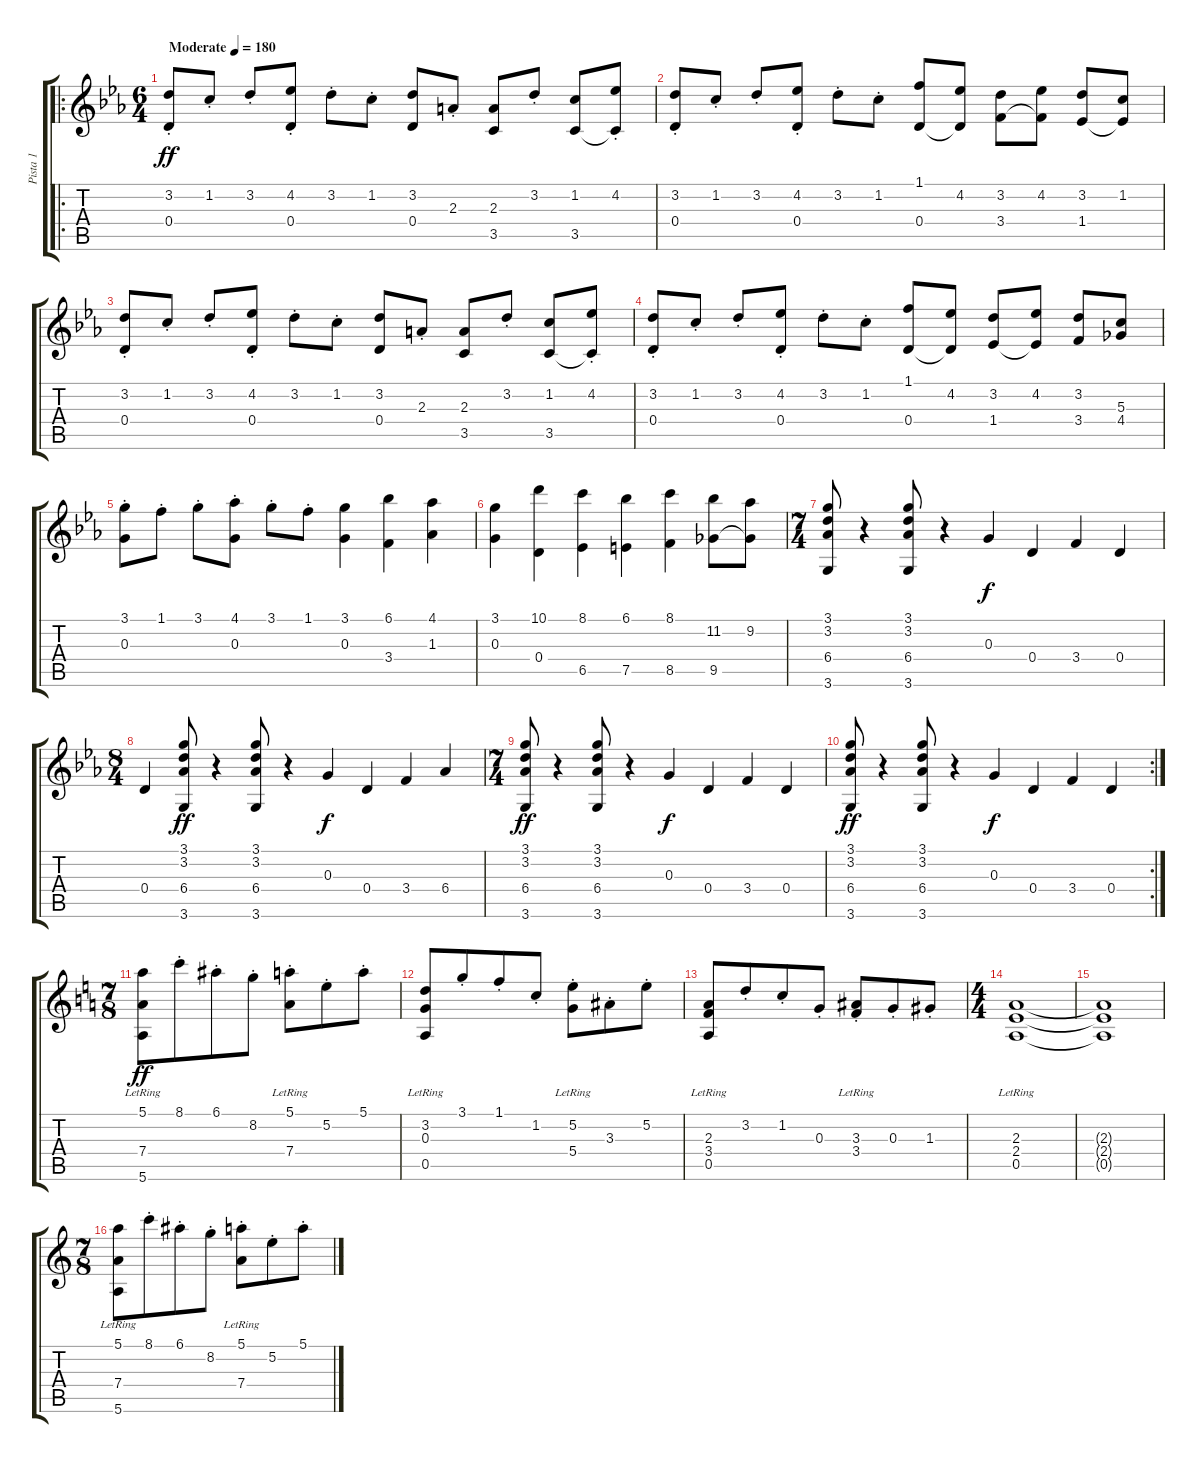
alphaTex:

\track ("Pista 1" "Pista 1") {instrument acousticguitarsteel}
\staff {score tabs}
\tuning (E4 B3 G3 D3 A2 E2) {hide}
\ro
\ts (6 4)
\tempo (180 "Moderate")
\clef g2
\ks cminor
(3.2{st} 0.4{st}).8{dy ff instrument acousticguitarsteel} 1.2{st}.8 3.2{st}.8 (4.2{st} 0.4{st}).8 3.2{st}.8 1.2{st}.8 (3.2 0.4).8 2.3{st}.8 (2.3 3.5).8 3.2{st}.8 (1.2 3.5).8 (4.2{st} 3.5{t}).8 |
(3.2{st} 0.4{st}).8 1.2{st}.8 3.2{st}.8 (4.2{st} 0.4{st}).8 3.2{st}.8 1.2{st}.8 (1.1 0.4).8 (4.2 0.4{t}).8 (3.2 3.4).8 (4.2 3.4{t}).8 (3.2 1.4).8 (1.2 1.4{t}).8 |
(3.2{st} 0.4{st}).8 1.2{st}.8 3.2{st}.8 (4.2{st} 0.4{st}).8 3.2{st}.8 1.2{st}.8 (3.2 0.4).8 2.3{st}.8 (2.3 3.5).8 3.2{st}.8 (1.2 3.5).8 (4.2{st} 3.5{t}).8 |
(3.2{st} 0.4{st}).8 1.2{st}.8 3.2{st}.8 (4.2{st} 0.4{st}).8 3.2{st}.8 1.2{st}.8 (1.1 0.4).8 (4.2 0.4{t}).8 (3.2 1.4).8 (4.2 1.4{t}).8 (3.2 3.4).8 (5.3 4.4).8 |
(3.1{st} 0.3{st}).8 1.1{st}.8 3.1{st}.8 (4.1{st} 0.3{st}).8 3.1{st}.8 1.1{st}.8 (3.1 0.3).4 (6.1 3.4).4 (4.1 1.3).4 |
(3.1 0.3).4 (10.1 0.4).4 (8.1 6.5).4 (6.1 7.5).4 (8.1 8.5).4 (11.2 9.5).8 (9.2 9.5{t}).8 |
\ts (7 4)
(3.1 3.2 6.4 3.6).8 r.4 (3.1 3.2 6.4 3.6).8 r.4 0.3.4{dy f} 0.4.4 3.4.4 0.4.4 |
\ts (8 4)
0.4.4 (3.1 3.2 6.4 3.6).8{dy ff} r.4 (3.1 3.2 6.4 3.6).8 r.4 0.3.4{dy f} 0.4.4 3.4.4 6.4.4 |
\ts (7 4)
(3.1 3.2 6.4 3.6).8{dy ff} r.4 (3.1 3.2 6.4 3.6).8 r.4 0.3.4{dy f} 0.4.4 3.4.4 0.4.4 |
\rc 2
(3.1 3.2 6.4 3.6).8{dy ff} r.4 (3.1 3.2 6.4 3.6).8 r.4 0.3.4{dy f} 0.4.4 3.4.4 0.4.4 |
\ts (7 8)
\ks c
(5.1 7.4 5.6{lr}).8{dy ff} 8.1{st}.8 6.1{st}.8 8.2{st}.8 (5.1{st} 7.4{lr}).8 5.2{st}.8 5.1{st}.8 |
(3.2 0.3 0.5{lr}).8 3.1{st}.8 1.1{st}.8 1.2{st}.8 (5.2{st} 5.4{lr}).8 3.3{st}.8 5.2{st}.8 |
(2.3 3.4 0.5{lr}).8 3.2{st}.8 1.2{st}.8 0.3{st}.8 (3.3{st} 3.4{lr}).8 0.3{st}.8 1.3{st}.8 |
\ts (4 4)
(2.3 2.4 0.5{lr}).1 |
(2.3{t} 2.4{t} 0.5{t}).1 |
\ts (7 8)
(5.1 7.4 5.6{lr}).8 8.1{st}.8 6.1{st}.8 8.2{st}.8 (5.1{st} 7.4{lr}).8 5.2{st}.8 5.1{st}.8
